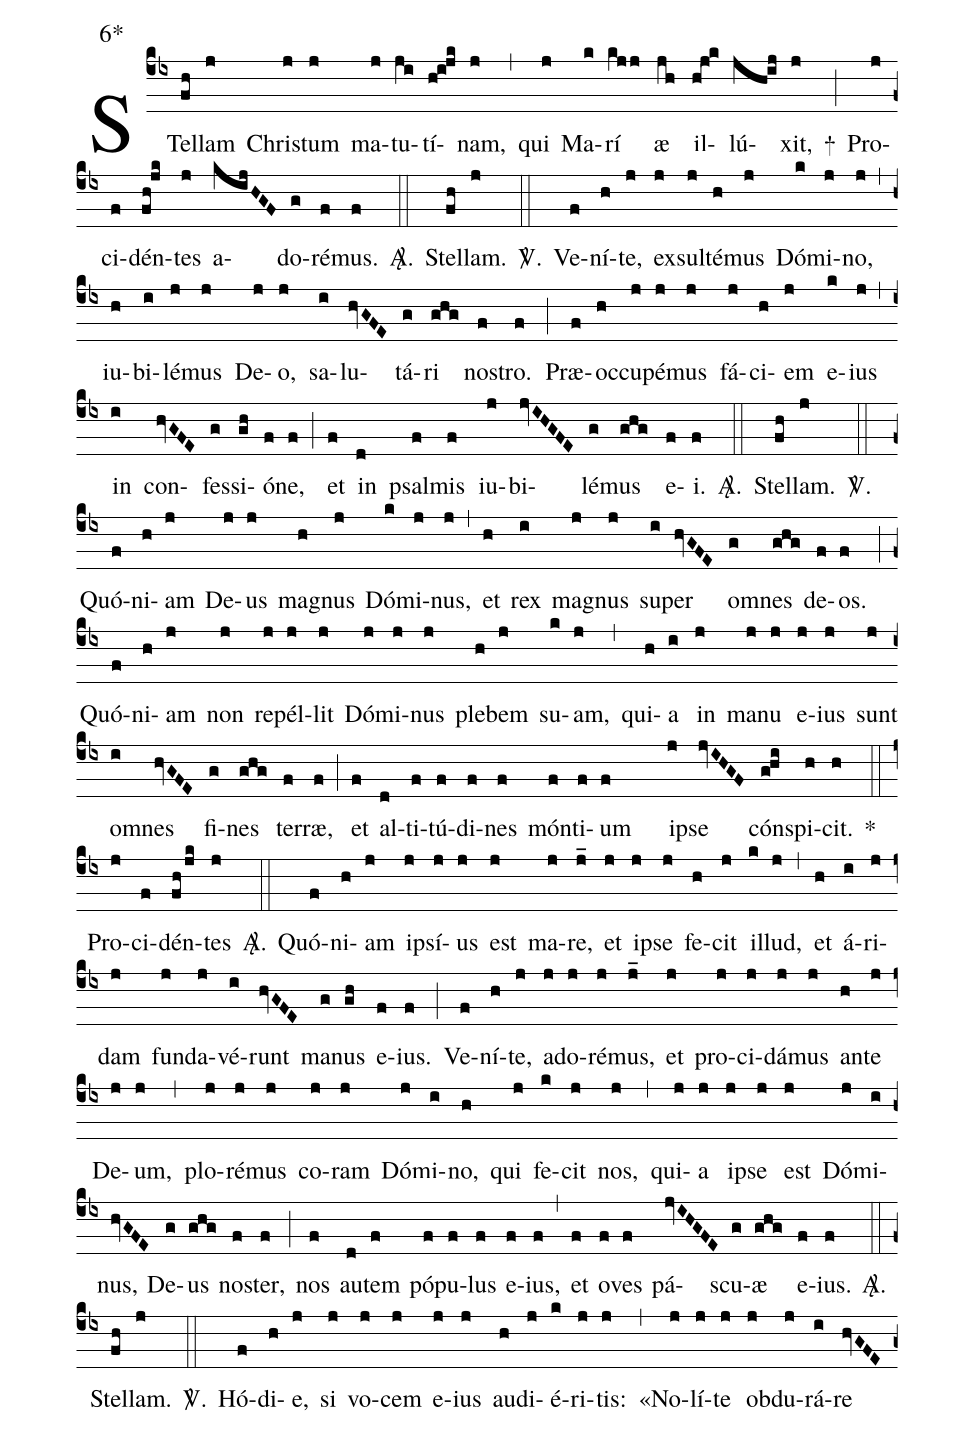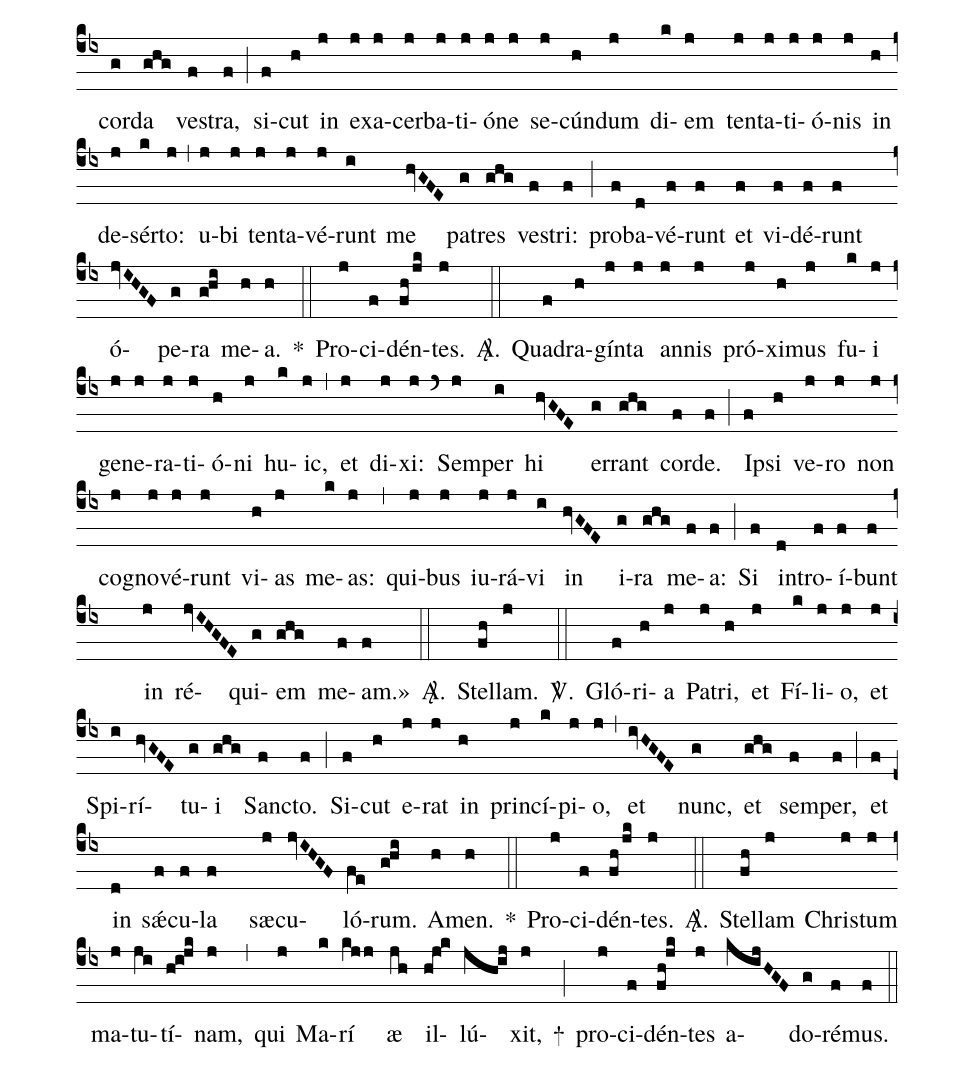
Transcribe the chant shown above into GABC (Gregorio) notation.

mode:6*;
%%
(cb4)
STel(fh)lam(j) Chris(j)tum(j) ma(j)tu(ji)tí(h!ijk)nam,(j) (,)
qui(j) Ma(k)rí(kjj) æ(jh) il(h@j@k)lú(jh@ij)xit,(j) +(;)
Pro(j)ci(f)dén(fh@jk)tes(j) a(kijHGF)do(g)ré(f)mus.(f)  <sp>A/</sp>.(::)

Stel(fh)lam.(j) <sp>V/</sp>.(::)

Ve(f)ní(h)te,(j) ex(j)sul(j)té(h)mus(j) Dó(k)mi(j)no,(j) (,)
iu(h)bi(i)lé(j)mus(j) De(j)o,(j) sa(i)lu(hvGFE)tá(g)ri(ghg) no(f)stro.(f) (;)
Præ(f)oc(h)cu(j)pé(j)mus(j) fá(j)ci(h)em(j) e(k)ius(j) (,)
in(i) con(hvGFE)fes(g)si(gh)ó(f)ne,(f) (;)
et(f) in(d) psal(f)mis(f) ()
iu(j)bi(jvIHGFE)lé(g)mus(ghg) e(f)i.(f) <sp>A/</sp>.(::)

Stel(fh)lam.(j) <sp>V/</sp>.(::)

Quó(f)ni(h)am(j) De(j)us(j) ma(h)gnus(j) Dó(k)mi(j)nus,(j) (,)
et(h) rex(i) ma(j)gnus(j) su(i)per(hvGFE) om(g)nes(ghg) de(f)os.(f) (;)
Quó(f)ni(h)am(j) non(j) re(j)pél(j)lit(j) Dó(j)mi(j)nus(j) ple(h)bem(j) su(k)am,(j) (,)
qui(h)a(i) in(j) ma(j)nu(j) e(j)ius(j) sunt(j) om(i)nes(hvGFE) fi(g)nes(ghg) ter(f)ræ,(f) (;)
et(f) al(d)ti(f)tú(f)di(f)nes(f) món(f)ti(f)um(f) ( )
i(j)pse(jvIHGF) cón(g!hi)spi(h)cit.(h) *(::)

Pro(j)ci(f)dén(fh/jk)tes(j) <sp>A/</sp>.(::)

Quó(f)ni(h)am(j) i(j)psí(j)us(j) est(j) ma(j)re,(j_) et(j) i(j)pse(j) fe(h)cit(j) il(k)lud,(j) (,)
et(h) á(i)ri(j)dam(j) fun(j)da(j)vé(i)runt(hvGFE) ma(g)nus(gh) e(f)ius.(f) (;)
Ve(f)ní(h)te,(j) a(j)do(j)ré(j)mus,(j_) et(j) pro(j)ci(j)dá(j)mus(j) an(h)te(j) De(j)um,(j) (,)
plo(j)ré(j)mus(j) co(j)ram(j) Dó(j)mi(i)no,(h) qui(j) fe(k)cit(j) nos,(j) (,)
qui(j)a(j) i(j)pse(j) est(j) Dó(j)mi(i)nus,(hvGFE) De(g)us(ghg) no(f)ster,(f) (;)
nos(f) au(d)tem(f) pó(f)pu(f)lus(f) e(f)ius,(f) (,)
et(f) o(f)ves(f) pá(jvIHGFE)scu(g)æ(ghg) e(f)ius.(f) <sp>A/</sp>.(::)

Stel(fh)lam.(j) <sp>V/</sp>.(::)

Hó(f)di(h)e,(j) si(j) vo(j)cem(j) e(j)ius(j) au(h)di(j)é(k)ri(j)tis:(j) (,)
«No(j)lí(j)te(j) ob(j)du(j)rá(i)re(hvGFE) cor(g)da(ghg) ve(f)stra,(f) (;)
si(f)cut(h) in(j) e(j)xa(j)cer(j)ba(j)ti(j)ó(j)ne(j) se(j)cún(h)dum(j) di(k)em(j) ()
ten(j)ta(j)ti(j)ó(j)nis(j) in(h) de(j)sér(k)to:(j) (,)
u(j)bi(j) ten(j)ta(j)vé(j)runt(i) me(hvGFE) pa(g)tres(ghg) ve(f)stri:(f) (;)
pro(f)ba(d)vé(f)runt(f) et(f) vi(f)dé(f)runt(f) ( )
ó(jvIHGF)pe(g)ra(g!hi) me(h)a.(h) *(::)

Pro(j)ci(f)dén(fh/jk)tes.(j) <sp>A/</sp>.(::)

Qua(f)dra(h)gín(j)ta(j) an(j)nis(j) pró(j)xi(h)mus(j) fu(k)i(j) ge(j)ne(j)ra(j)ti(j)ó(h)ni(j) hu(k)ic,(j) (,)
et(j) di(j)xi:(j) (`) Sem(j)per(i) hi(hvGFE) er(g)rant(ghg) cor(f)de.(f) (;)
I(f)psi(h) ve(j)ro(j) non(j) co(j)gno(j)vé(j)runt(j) vi(h)as(j) me(k)as:(j) (,)
qui(j)bus(j) iu(j)rá(j)vi(i) in(hvGFE) i(g)ra(ghg) me(f)a:(f) (;)
Si(f) in(d)tro(f)í(f)bunt(f) ( )
in(j) ré(jvIHGFE)qui(g)em(ghg) me(f)am.»(f) <sp>A/</sp>.(::)

Stel(fh)lam.(j) <sp>V/</sp>.(::)

Gló(f)ri(h)a(j) Pa(j)tri,(h) et(j) Fí(k)li(j)o,(j) et(j) Spi(i)rí(hvGFE)tu(g)i(ghg) San(f)cto.(f) (;)
Si(f)cut(h) e(j)rat(j) in(h) prin(j)cí(k)pi(j)o,(j) (,)
et(ivHGFE) nunc,(g) et(ghg) sem(f)per,(f) (;)
et(f) in(d)  sǽ(f)cu(f)la(f) ( )
sæ(j)cu(jvIHGF)ló(fe)rum.(g!hi) A(h)men.(h) *(::)

Pro(j)ci(f)dén(fh/jk)tes.(j) <sp>A/</sp>.(::)

Stel(fh)lam(j) Chris(j)tum(j) ma(j)tu(ji)tí(h!ijk)nam,(j) (,)
qui(j) Ma(k)rí(kjj) æ(jh) il(h@j@k)lú(jh@ij)xit,(j) +(;)
pro(j)ci(f)dén(fh@jk)tes(j) a(kijHGF)do(g)ré(f)mus.(f) (::)
